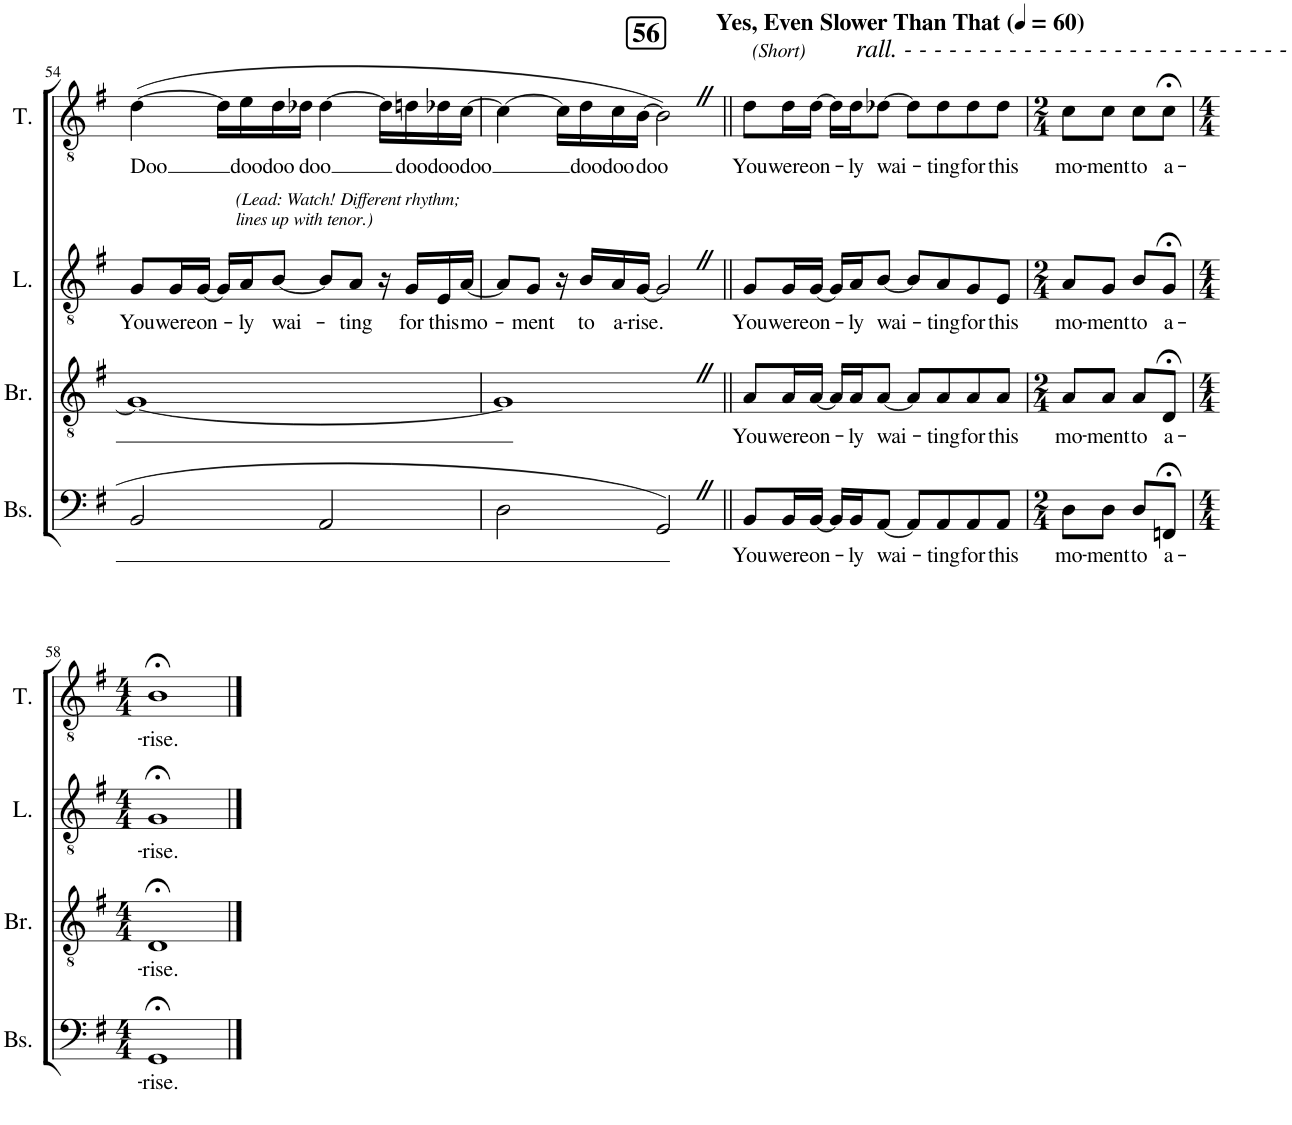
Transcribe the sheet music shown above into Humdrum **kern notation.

**kern	**text	**kern	**text	**kern	**text	**kern	**text
*part4	*part4	*part3	*part3	*part2	*part2	*part1	*part1
*staff4	*staff4	*staff3	*staff3	*staff2	*staff2	*staff1	*staff1
*I"Bass	*	*I"Baritone	*	*I"Lead	*	*I"Tenor	*
*I'Bs.	*	*I'Br.	*	*I'L.	*	*I'T.	*
!!LO:PB:g=z
*clefF4	*	*clefGv2	*	*clefGv2	*	*clefGv2	*
*k[f#]	*	*k[f#]	*	*k[f#]	*	*k[f#]	*
*M4/4	*	*M4/4	*	*M4/4	*	*M4/4	*
=54	=54	=54	=54	=54	=54	=54	=54
!	!	!	!	!	!LO:LY:b	!	!LO:LY:b
2BB/	.	1G_	.	8G/L	You	([4d\	Doo
!	!	!	!	!	!LO:LY:b	!	!
.	.	.	.	16G/L	were	.	.
!	!	!	!	!	!LO:LY:b	!	!
.	.	.	.	[16G/JJ	on-	.	.
.	.	.	.	16G/LL]	.	16d\LL]	.
!	!	!	!	!	!LO:LY:b	!	!LO:LY:b
.	.	.	.	16A/J	-ly	16e\	doo
!	!	!	!	!	!LO:LY:b	!	!LO:LY:b
.	.	.	.	[8B/J	wai-	16d\	doo
!	!	!	!	!	!	!	!LO:LY:b
.	.	.	.	.	.	16d-X\JJ	doo
2AA/	.	.	.	8B/L]	.	[4d-\	.
!	!	!	!	!	!LO:LY:b	!	!
.	.	.	.	8A/J	-ting	.	.
!	!	!	!	!LO:TX:a:i:t=(Lead&colon; Watch! Different rhythm;	!	!	!
!	!	!	!	!LO:TX:a:t=lines up with tenor.)	!	!	!
.	.	.	.	16r	.	16d-\LL]	.
!	!	!	!	!	!LO:LY:b	!	!LO:LY:b
.	.	.	.	16G/LL	for	16dn\	doo
!	!	!	!	!	!LO:LY:b	!	!LO:LY:b
.	.	.	.	16E/	this	16d-X\	doo
!	!	!	!	!	!LO:LY:b	!	!LO:LY:b
.	.	.	.	[16A/JJ	mo-	[16c\JJ	doo
=55	=55	=55	=55	=55	=55	=55	=55
2D\	.	1GZ]	.	8A/L]	.	4c\_	.
!	!	!	!	!	!LO:LY:b	!	!
.	.	.	.	8G/J	-ment	.	.
.	.	.	.	16r	.	16c\LL]	.
!	!	!	!	!	!LO:LY:b	!	!LO:LY:b
.	.	.	.	16B/LL	to	16d\	doo
!	!	!	!	!	!LO:LY:b	!	!LO:LY:b
.	.	.	.	16A/	a-	16c\	doo
!	!	!	!	!	!LO:LY:b	!	!LO:LY:b
.	.	.	.	[16G/JJ	-rise.	[16B\JJ	doo
!	!	!	!	!	!	!LO:TX:a:i:t=(Short)	!
2GGZ/	.	.	.	2GZ/]	.	2BZ\])	.
=56||	=56||	=56||	=56||	=56||	=56||	=56||	=56||
!!LO:REH:place=s1:a:B:cj:fs=14:t=56
*	*	*	*	*	*	*MM60	*
!	!	!	!	!	!	!LO:TX:a:B:t=Yes, Even Slower Than That	!
!	!LO:LY:b	!	!LO:LY:b	!	!LO:LY:b	!	!LO:LY:b
8BB/L	You	8A/L	You	8G/L	You	8d\L	You
!	!LO:LY:b	!	!LO:LY:b	!	!LO:LY:b	!	!LO:LY:b
16BB/L	were	16A/L	were	16G/L	were	16d\L	were
!	!LO:LY:b	!	!LO:LY:b	!	!LO:LY:b	!	!LO:LY:b
[16BB/JJ	on-	[16A/JJ	on-	[16G/JJ	on-	[16d\JJ	on-
16BB/LL]	.	16A/LL]	.	16G/LL]	.	16d\LL]	.
!	!LO:LY:b	!	!LO:LY:b	!	!LO:LY:b	!	!LO:LY:b
16BB/J	-ly	16A/J	-ly	16A/J	-ly	16d\J	-ly
!	!LO:LY:b	!	!LO:LY:b	!	!LO:LY:b	!	!LO:LY:b
[8AA/J	wai-	[8A/J	wai-	[8B/J	wai-	[8d-X\J	wai-
8AA/L]	.	8A/L]	.	8B/L]	.	8d-\L]	.
!	!	!	!	!	!	!LO:TX:a:i:t=rall. - - - - - - - - - - - - - - - - - - - - - - - - - -	!
!	!LO:LY:b	!	!LO:LY:b	!	!LO:LY:b	!	!LO:LY:b
8AA/	-ting	8A/	-ting	8A/	-ting	8d-\	-ting
!	!LO:LY:b	!	!LO:LY:b	!	!LO:LY:b	!	!LO:LY:b
8AA/	for	8A/	for	8G/	for	8d-\	for
!	!LO:LY:b	!	!LO:LY:b	!	!LO:LY:b	!	!LO:LY:b
8AA/J	this	8A/J	this	8E/J	this	8d-\J	this
=57	=57	=57	=57	=57	=57	=57	=57
*M2/4	*	*M2/4	*	*M2/4	*	*M2/4	*
!	!LO:LY:b	!	!LO:LY:b	!	!LO:LY:b	!	!LO:LY:b
8D\L	mo-	8A/L	mo-	8A/L	mo-	8c\L	mo-
!	!LO:LY:b	!	!LO:LY:b	!	!LO:LY:b	!	!LO:LY:b
8D\J	-ment	8A/J	-ment	8G/J	-ment	8c\J	-ment
!	!LO:LY:b	!	!LO:LY:b	!	!LO:LY:b	!	!LO:LY:b
8D/L	to	8A/L	to	8B/L	to	8c\L	to
!	!LO:LY:b	!	!LO:LY:b	!	!LO:LY:b	!	!LO:LY:b
8FFn;</J	a-	8D;</J	a-	8G;</J	a-	8c;<\J	a-
!!LO:LB:g=z
=58	=58	=58	=58	=58	=58	=58	=58
*M4/4	*	*M4/4	*	*M4/4	*	*M4/4	*
!	!LO:LY:b	!	!LO:LY:b	!	!LO:LY:b	!	!LO:LY:b
1GG;<	-rise.	1D;<	-rise.	1G;<	-rise.	1B;<	-rise.
==	==	==	==	==	==	==	==
*-	*-	*-	*-	*-	*-	*-	*-
